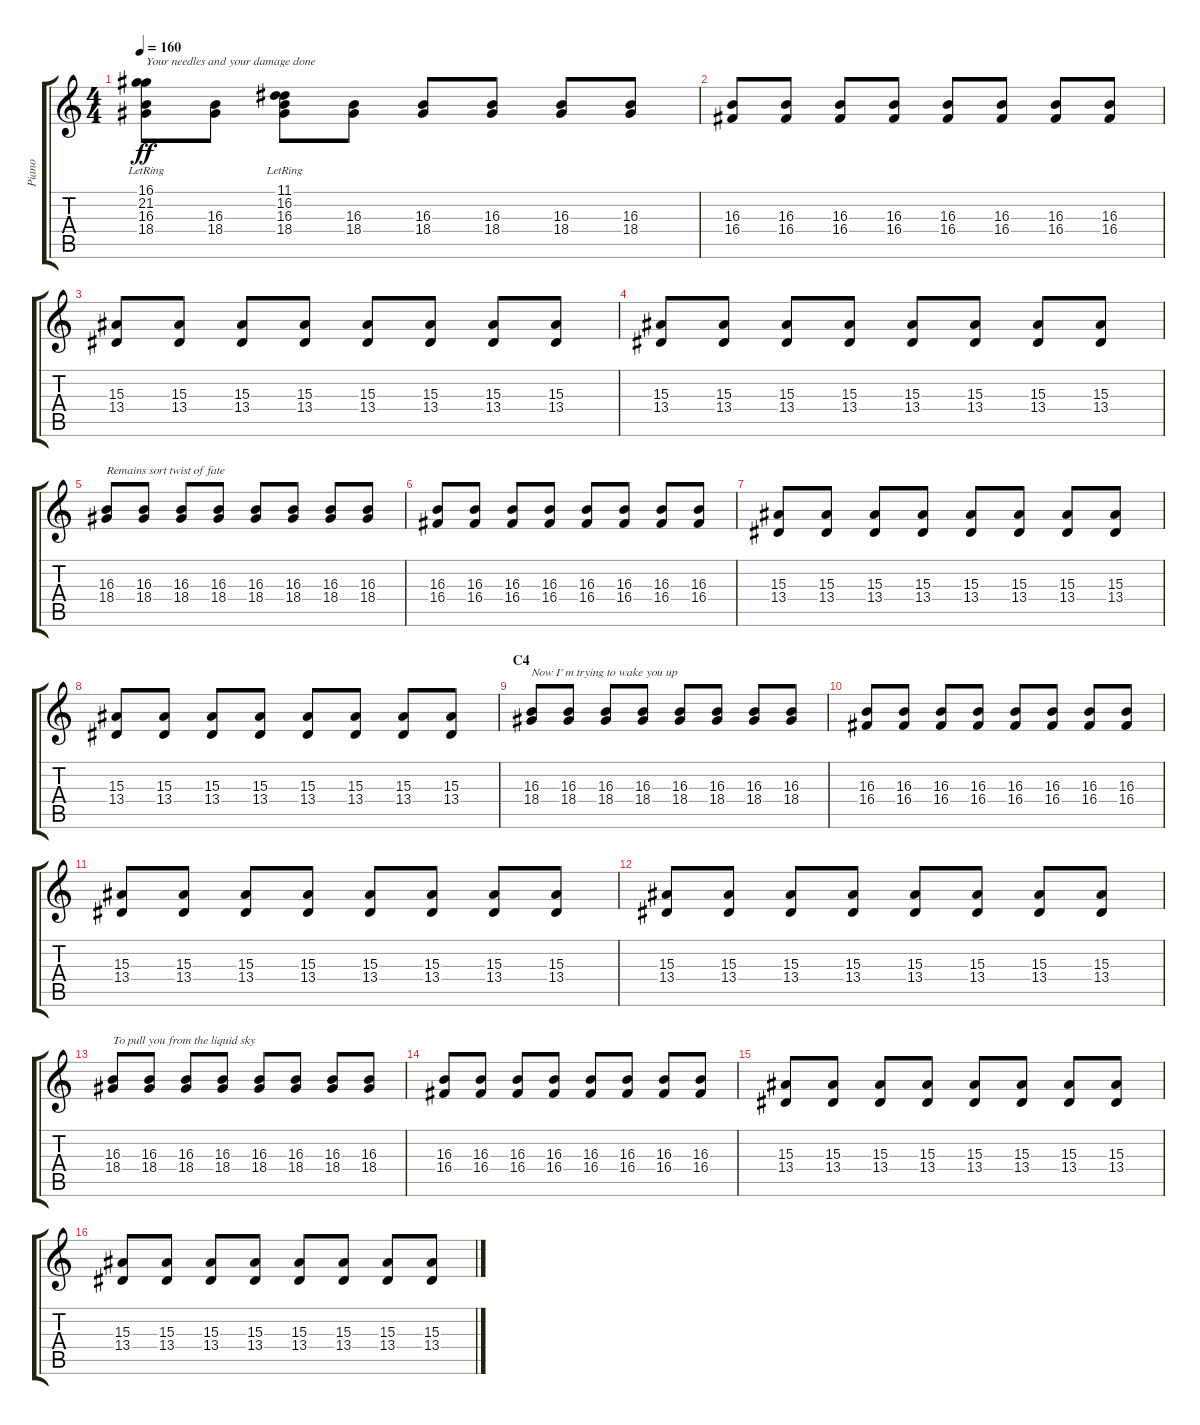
\track ("Piano" "Piano") {instrument acousticgrandpiano}
\staff {score tabs}
\tuning (E4 B3 G3 D3 A2 E2) {hide}
\ts (4 4)
\tempo 160
\clef g2
\ks c
(16.1{lr} 21.2{lr} 16.3 18.4).8{txt "Your needles and your damage done" dy ff volume 7} (16.3 18.4).8 (11.1{lr} 16.2{lr} 16.3 18.4).8 (16.3 18.4).8 (16.3 18.4).8 (16.3 18.4).8 (16.3 18.4).8 (16.3 18.4).8 |
(16.3 16.4).8 (16.3 16.4).8 (16.3 16.4).8 (16.3 16.4).8 (16.3 16.4).8 (16.3 16.4).8 (16.3 16.4).8 (16.3 16.4).8 |
(15.3 13.4).8 (15.3 13.4).8 (15.3 13.4).8 (15.3 13.4).8 (15.3 13.4).8 (15.3 13.4).8 (15.3 13.4).8 (15.3 13.4).8 |
(15.3 13.4).8 (15.3 13.4).8 (15.3 13.4).8 (15.3 13.4).8 (15.3 13.4).8 (15.3 13.4).8 (15.3 13.4).8 (15.3 13.4).8 |
(16.3 18.4).8{txt "Remains sort twist of fate"} (16.3 18.4).8 (16.3 18.4).8 (16.3 18.4).8 (16.3 18.4).8 (16.3 18.4).8 (16.3 18.4).8 (16.3 18.4).8 |
(16.3 16.4).8 (16.3 16.4).8 (16.3 16.4).8 (16.3 16.4).8 (16.3 16.4).8 (16.3 16.4).8 (16.3 16.4).8 (16.3 16.4).8 |
(15.3 13.4).8 (15.3 13.4).8 (15.3 13.4).8 (15.3 13.4).8 (15.3 13.4).8 (15.3 13.4).8 (15.3 13.4).8 (15.3 13.4).8 |
(15.3 13.4).8 (15.3 13.4).8 (15.3 13.4).8 (15.3 13.4).8 (15.3 13.4).8 (15.3 13.4).8 (15.3 13.4).8 (15.3 13.4).8 |
\section ("" "C4")
(16.3 18.4).8{txt "Now I’ m trying to wake you up"} (16.3 18.4).8 (16.3 18.4).8 (16.3 18.4).8 (16.3 18.4).8 (16.3 18.4).8 (16.3 18.4).8 (16.3 18.4).8 |
(16.3 16.4).8 (16.3 16.4).8 (16.3 16.4).8 (16.3 16.4).8 (16.3 16.4).8 (16.3 16.4).8 (16.3 16.4).8 (16.3 16.4).8 |
(15.3 13.4).8 (15.3 13.4).8 (15.3 13.4).8 (15.3 13.4).8 (15.3 13.4).8 (15.3 13.4).8 (15.3 13.4).8 (15.3 13.4).8 |
(15.3 13.4).8 (15.3 13.4).8 (15.3 13.4).8 (15.3 13.4).8 (15.3 13.4).8 (15.3 13.4).8 (15.3 13.4).8 (15.3 13.4).8 |
(16.3 18.4).8{txt "To pull you from the liquid sky"} (16.3 18.4).8 (16.3 18.4).8 (16.3 18.4).8 (16.3 18.4).8 (16.3 18.4).8 (16.3 18.4).8 (16.3 18.4).8 |
(16.3 16.4).8 (16.3 16.4).8 (16.3 16.4).8 (16.3 16.4).8 (16.3 16.4).8 (16.3 16.4).8 (16.3 16.4).8 (16.3 16.4).8 |
(15.3 13.4).8 (15.3 13.4).8 (15.3 13.4).8 (15.3 13.4).8 (15.3 13.4).8 (15.3 13.4).8 (15.3 13.4).8 (15.3 13.4).8 |
(15.3 13.4).8 (15.3 13.4).8 (15.3 13.4).8 (15.3 13.4).8 (15.3 13.4).8 (15.3 13.4).8 (15.3 13.4).8 (15.3 13.4).8
